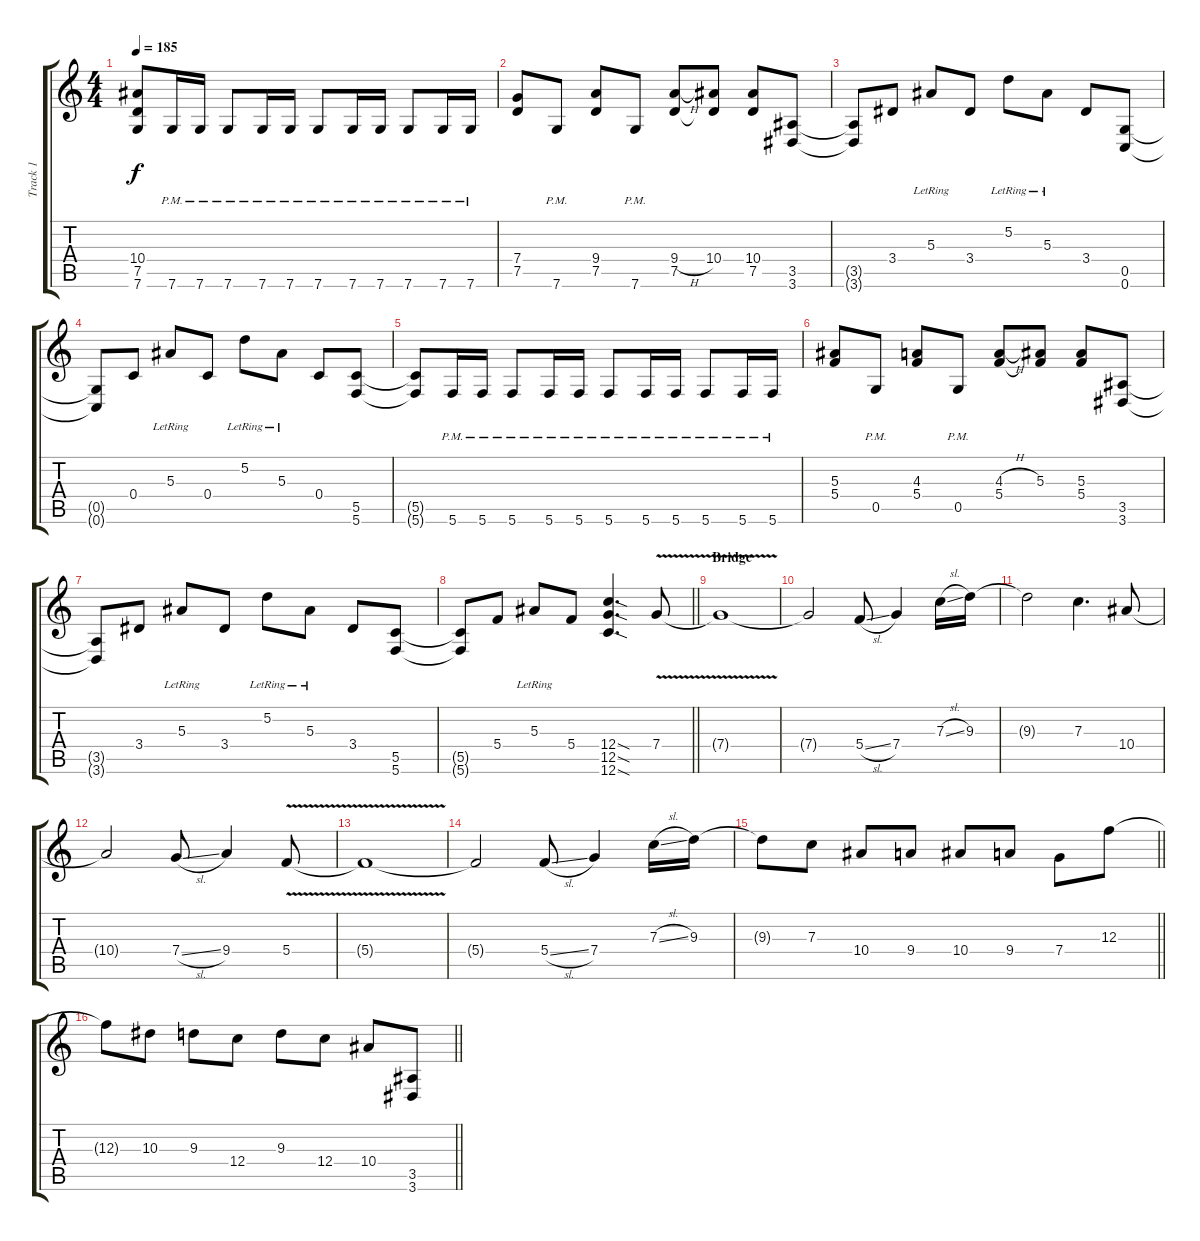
\track ("Track 1" "Track 1") {instrument distortionguitar}
\staff {score tabs}
\tuning (D4 A3 F3 C3 G2 C2) {hide}
\ts (4 4)
\tempo 185
\clef g2
\ks c
(10.4{t} 7.5{t} 7.6{t}).8{dy f} 7.6{pm}.16 7.6{pm}.16 7.6{pm}.8 7.6{pm}.16 7.6{pm}.16 7.6{pm}.8 7.6{pm}.16 7.6{pm}.16 7.6{pm}.8 7.6{pm}.16 7.6{pm}.16 |
(7.4 7.5).8 7.6{pm}.8 (9.4 7.5).8 7.6{pm}.8 (9.4{h} 7.5).8 (10.4 7.5{t}).8 (10.4 7.5).8 (3.5 3.6).8 |
(3.5{t} 3.6{t}).8 3.4.8 5.3{lr}.8 3.4.8 5.2{lr}.8 5.3{lr}.8 3.4.8 (0.5 0.6).8 |
(0.5{t} 0.6{t}).8 0.4.8 5.3{lr}.8 0.4.8 5.2{lr}.8 5.3{lr}.8 0.4.8 (5.5 5.6).8 |
(5.5{t} 5.6{t}).8 5.6{pm}.16 5.6{pm}.16 5.6{pm}.8 5.6{pm}.16 5.6{pm}.16 5.6{pm}.8 5.6{pm}.16 5.6{pm}.16 5.6{pm}.8 5.6{pm}.16 5.6{pm}.16 |
(5.3 5.4).8 0.5{pm}.8 (4.3 5.4).8 0.5{pm}.8 (4.3{h} 5.4).8 (5.3 5.4{t}).8 (5.3 5.4).8 (3.5 3.6).8 |
(3.5{t} 3.6{t}).8 3.4.8 5.3{lr}.8 3.4.8 5.2{lr}.8 5.3{lr}.8 3.4.8 (5.5 5.6).8 |
\barLineRight lightlight
(5.5{t} 5.6{t}).8 5.4.8 5.3{lr}.8 5.4.8 (12.4{sod} 12.5{sod} 12.6{sod}).4{d} 7.4{v}.8 |
\section ("" "Bridge")
7.4{t}.1 |
7.4{t}.2 5.4{sl}.8 7.4.4 7.3{sl}.16 9.3.16 |
9.3{t}.2 7.3.4{d} 10.4.8 |
10.4{t}.2 7.4{sl}.8 9.4.4 5.4{v}.8 |
5.4{t}.1 |
5.4{t}.2 5.4{sl}.8 7.4.4 7.3{sl}.16 9.3.16 |
\barLineRight lightlight
9.3{t}.8 7.3.8 10.4.8 9.4.8 10.4.8 9.4.8 7.4.8 12.3.8 |
\barLineRight lightlight
12.3{t}.8 10.3.8 9.3.8 12.4.8 9.3.8 12.4.8 10.4.8 (3.5 3.6).8
